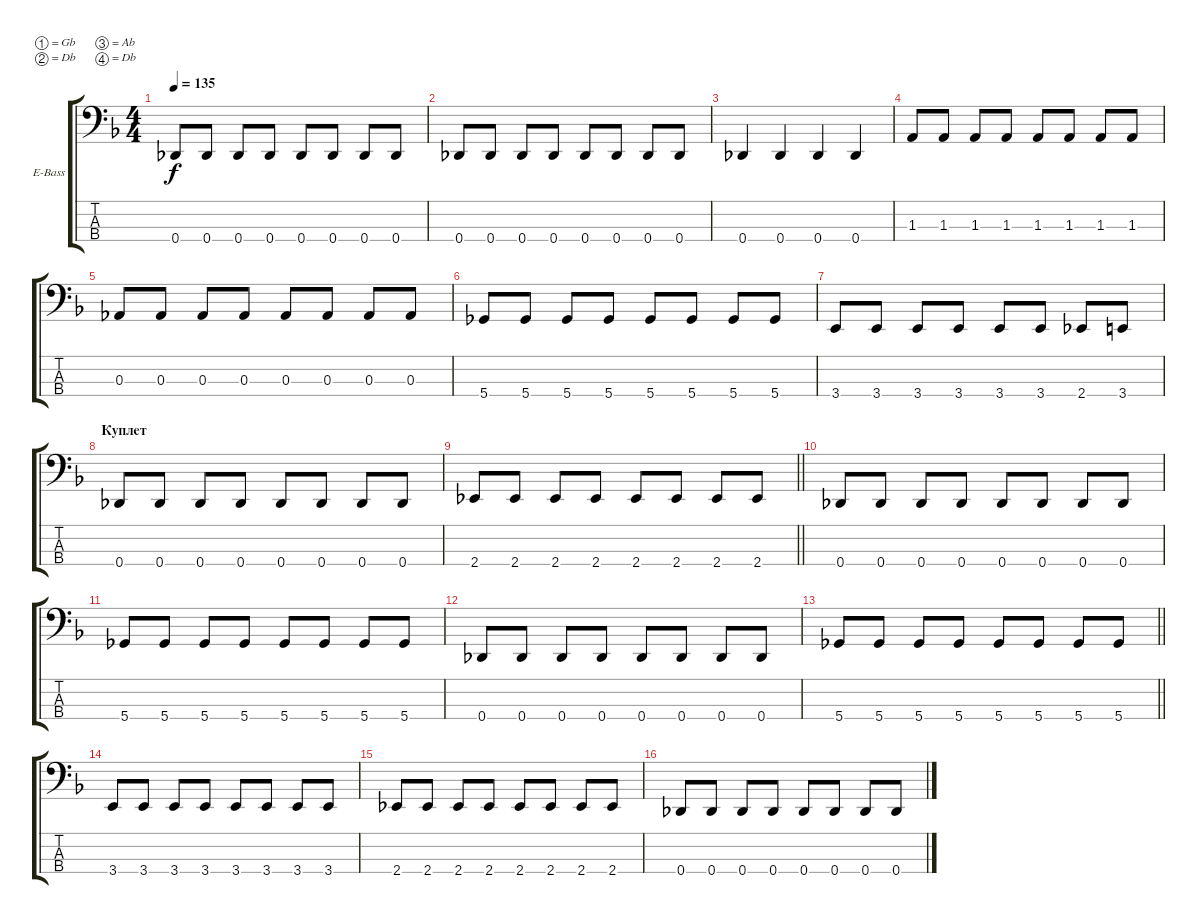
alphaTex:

\bracketExtendMode groupsimilarinstruments
\firstSystemTrackNameOrientation horizontal
\otherSystemsTrackNameOrientation horizontal
\track ("Áàñ" "E-Bass") {instrument electricbassfinger}
\staff {score tabs}
\tuning (Gb2 Db2 Ab1 Db1)
\ts (4 4)
\tempo 135
\clef f4
\ks dminor
0.4.8{dy f} 0.4.8 0.4.8 0.4.8 0.4.8 0.4.8 0.4.8 0.4.8 |
0.4.8 0.4.8 0.4.8 0.4.8 0.4.8 0.4.8 0.4.8 0.4.8 |
0.4.4 0.4.4 0.4.4 0.4.4 |
1.3.8 1.3.8 1.3.8 1.3.8 1.3.8 1.3.8 1.3.8 1.3.8 |
0.3.8 0.3.8 0.3.8 0.3.8 0.3.8 0.3.8 0.3.8 0.3.8 |
5.4.8 5.4.8 5.4.8 5.4.8 5.4.8 5.4.8 5.4.8 5.4.8 |
3.4.8 3.4.8 3.4.8 3.4.8 3.4.8 3.4.8 2.4.8 3.4.8 |
\section ("" "Куплет")
0.4.8 0.4.8 0.4.8 0.4.8 0.4.8 0.4.8 0.4.8 0.4.8 |
\barLineRight lightlight
2.4.8 2.4.8 2.4.8 2.4.8 2.4.8 2.4.8 2.4.8 2.4.8 |
0.4.8 0.4.8 0.4.8 0.4.8 0.4.8 0.4.8 0.4.8 0.4.8 |
5.4.8 5.4.8 5.4.8 5.4.8 5.4.8 5.4.8 5.4.8 5.4.8 |
0.4.8 0.4.8 0.4.8 0.4.8 0.4.8 0.4.8 0.4.8 0.4.8 |
\barLineRight lightlight
5.4.8 5.4.8 5.4.8 5.4.8 5.4.8 5.4.8 5.4.8 5.4.8 |
3.4.8 3.4.8 3.4.8 3.4.8 3.4.8 3.4.8 3.4.8 3.4.8 |
2.4.8 2.4.8 2.4.8 2.4.8 2.4.8 2.4.8 2.4.8 2.4.8 |
0.4.8 0.4.8 0.4.8 0.4.8 0.4.8 0.4.8 0.4.8 0.4.8
